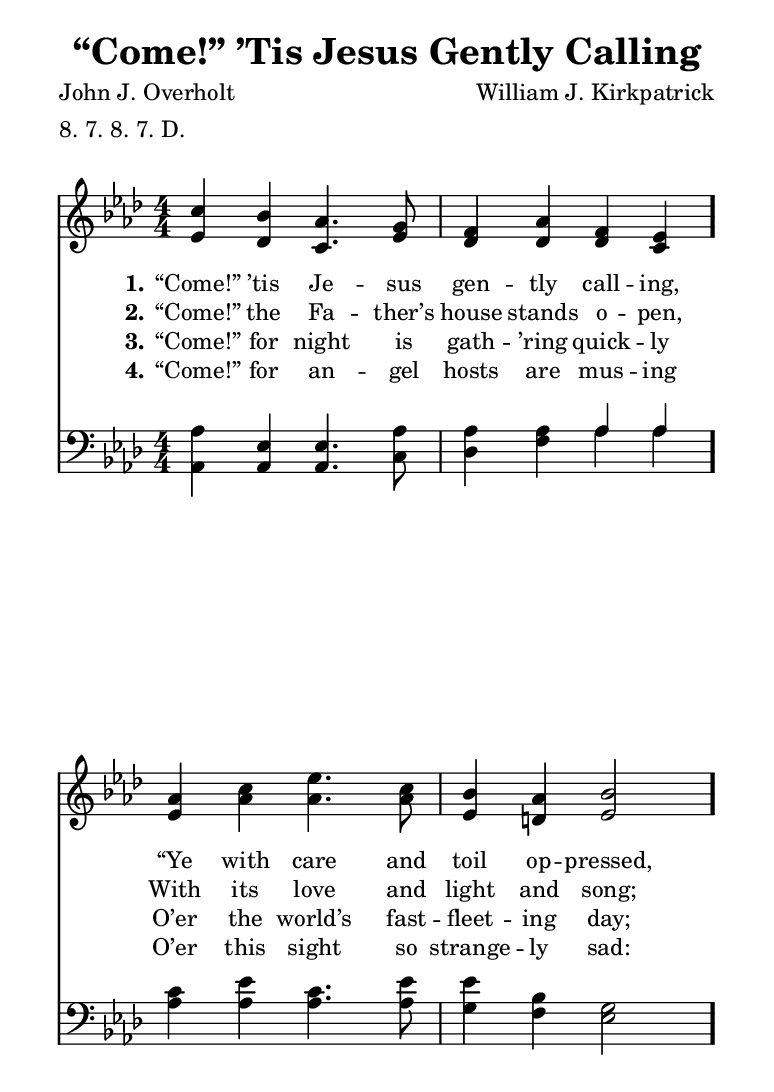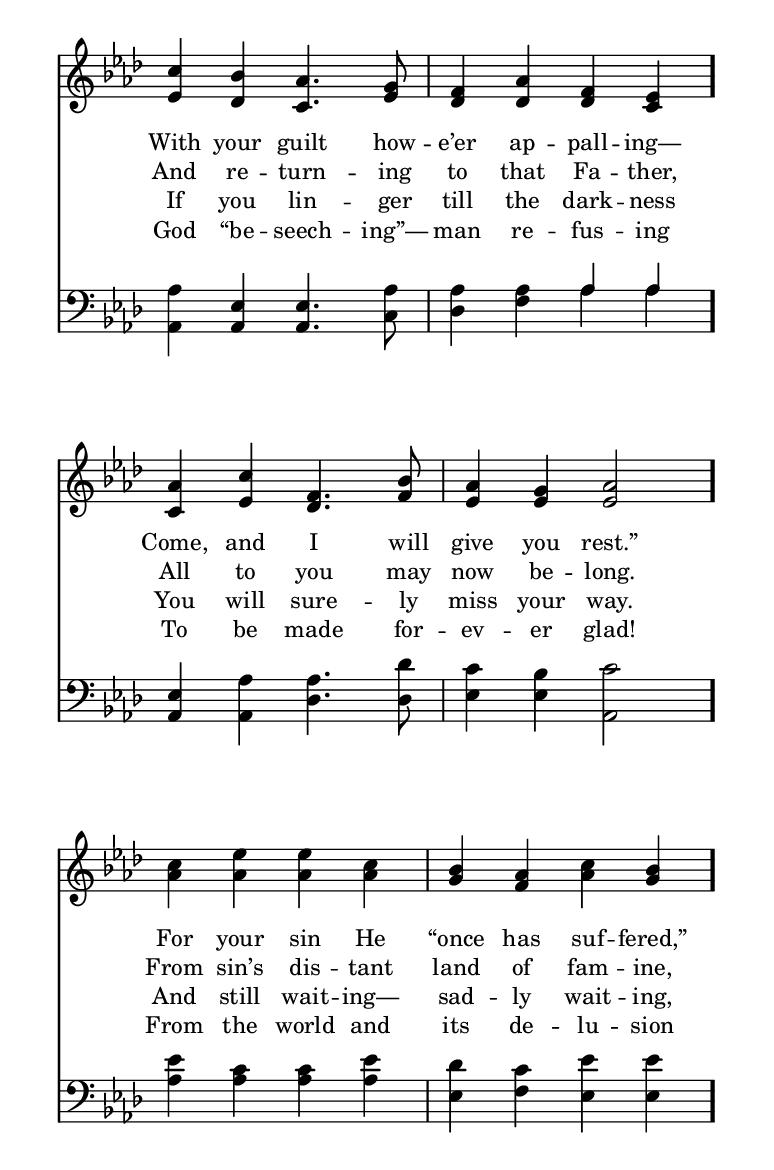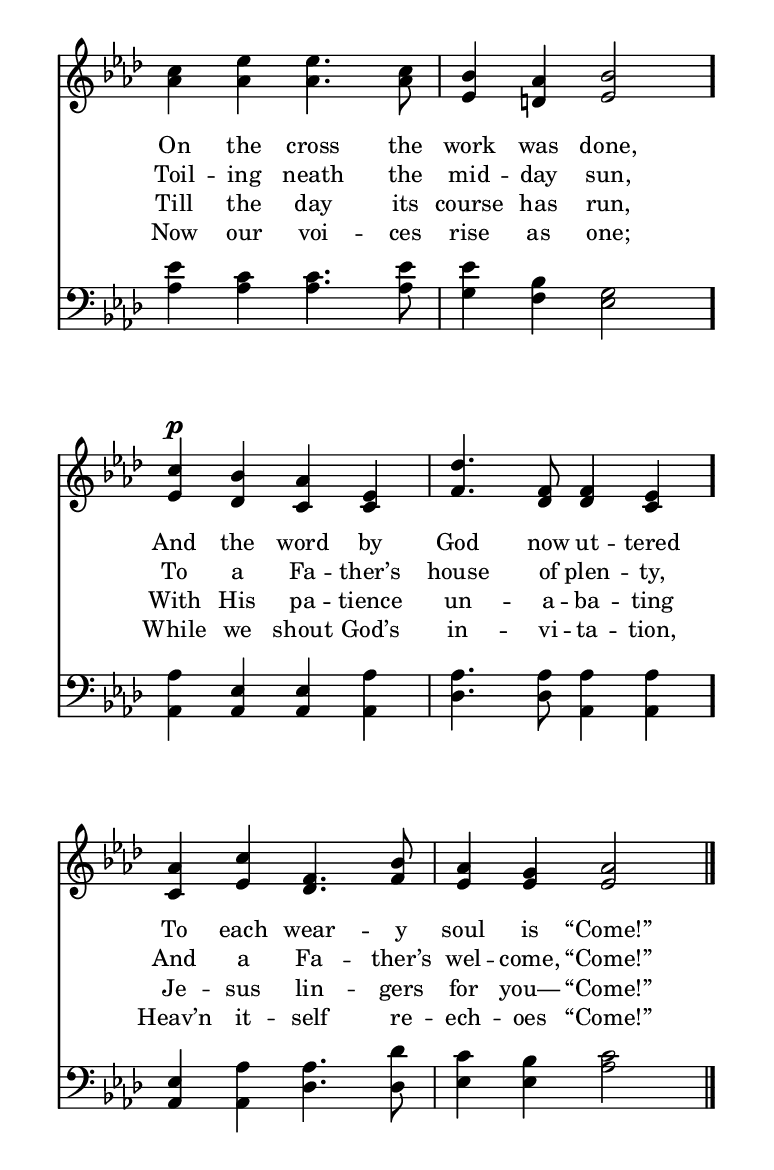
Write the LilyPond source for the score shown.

\include "common/global.ily"
\paper {
  \include "common/paper.ily"
}

\header{
  %gospel
  hymnnumber = "1"
  title = "“Come!” ’Tis Jesus Gently Calling"
  tunename = "Trust in Jesus" % original has "’Tis So Sweet to Trust in Jesus"
  meter = "8. 7. 8. 7. D."
  poet = "John J. Overholt" % see https://hymnary.org/text/come_tis_jesus_gently_calling_ye_with_ca % original has "Annie S. Ormsby"
  composer = "William J. Kirkpatrick" % see https://hymnary.org/tune/trust_in_jesus_kirkpatrick
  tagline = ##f
}

% for fermata in MIDI
ta = { \tempo 4=90 }
tb = { \tempo 4=45 }

global = {
  \include "common/overrides.ily"
  \override Staff.TimeSignature.style = #'numbered
  \time 4/4
  \override Score.MetronomeMark.transparent = ##t % hide all fermata changes too
  \ta
  \key aes \major
  \autoBeamOff
}

notesSoprano = {
\global
\relative a' {
  c4 bes aes4. g8 f4 aes f ees     | aes4 c ees4. c8 bes4 aes bes2
  c4 bes aes4. g8 f4 aes f ees     | aes4 c f,4. bes8 aes4 g aes2
  c4 ees ees c bes aes c bes       | c ees ees4. c8 bes4 aes bes2
  % TODO actually make MIDI output soft
  % Used to use c4^\p here but that made only the soprano soft, and putting it
  % in every voice resulted in too many p's.
  c4^\markup { \dynamic p } bes aes ees des'4. f,8 f4 ees | aes c f,4. bes8 aes4 g aes2

\bar "|."
}
}

notesAlto = {
\global
\relative e' {

  ees4 des c4. ees8 des4 des des c | ees4 aes aes4. aes8 ees4 d ees2
  ees4 des c4. ees8 des4 des des c | c4 ees des4. f8 ees4 ees ees2
  aes4 aes aes aes g f aes g       | aes aes aes4. aes8 ees4 d ees2
  ees4 des c c f4. des8 des4 c     | c ees des4. f8 ees4 ees ees2

}
}

notesTenor = {
\global
\relative a {

  aes4 ees ees4. aes8 aes4 aes aes aes | c4 ees c4. ees8 ees4 bes g2
  aes4 ees ees4. aes8 aes4 aes aes aes | ees4 aes aes4. des8 c4 bes c2
  ees4 c c ees des c ees ees           | ees c c4. ees8 ees4 bes g2
  aes4 ees ees aes aes4. aes8 aes4 aes | ees aes aes4. des8 c4 bes c2

}
}

notesBass = {
\global
\relative a, {

  aes4 aes aes4. c8 des4 f aes aes  | aes4 aes aes4. aes8 g4 f ees2
  aes,4 aes aes4. c8 des4 f aes aes | aes,4 aes des4. des8 ees4 ees aes,2
  aes'4 aes aes aes ees f ees ees   | aes aes aes4. aes8 g4 f ees2
  aes,4 aes aes aes des4. des8 aes4 aes | aes aes des4. des8 ees4 ees aes2

}
}

wordsA = \lyricmode {
\set stanza = "1."

“Come!” ’tis Je -- sus gen -- tly call -- ing, \bar "."
“Ye with care and toil op -- pressed, \bar "."
With your guilt how -- e’er ap -- pall -- ing— \bar "."
Come, and I will give you rest.” \bar "."
For your sin He “once has suf -- fered,” \bar "."
On the cross the work was done, \bar "."
And the word by God now ut -- tered \bar "."
To each wear -- y soul is “Come!” \bar "."

}

wordsB = \lyricmode {
\set stanza = "2."

“Come!” the Fa -- ther’s house stands o -- pen,
With its love and light and song;
And re -- turn -- ing to that Fa -- ther,
All to you may now be -- long.
From sin’s dis -- tant land of fam -- ine,
Toil -- ing neath the mid -- day sun,
To a Fa -- ther’s house of plen -- ty,
And a Fa -- ther’s wel -- come, “Come!”

}

wordsC = \lyricmode {
\set stanza = "3."

“Come!” for night is gath -- ’ring quick -- ly
O’er the world’s fast -- fleet -- ing day;
If you lin -- ger till the dark -- ness
You will sure -- ly miss your way.
And still wait -- ing— sad -- ly wait -- ing,
Till the day its course has run,
With His pa -- tience un -- a -- ba -- ting
Je -- sus lin -- gers for you— “Come!”

}

wordsD = \lyricmode {
\set stanza = "4."

“Come!” for an -- gel hosts are mus -- ing
O’er this sight so strange -- ly sad:
God “be -- seech -- ing”— man re -- fus -- ing
To be made for -- ev -- er glad!
From the world and its de -- lu -- sion
Now our voi -- ces rise as one;
While we shout God’s in -- vi -- ta -- tion,
Heav’n it -- self re -- ech -- oes “Come!”

}

\score {
  \context ChoirStaff <<
    \context Staff = upper <<
      \set Staff.autoBeaming = ##f
      \set ChoirStaff.systemStartDelimiter = #'SystemStartBar
      \set ChoirStaff.printPartCombineTexts = ##f
      \partcombine #'(2 . 11) \notesSoprano \notesAlto
      \context NullVoice = sopranos { \voiceOne << \notesSoprano >> }
      \context Lyrics = one   \lyricsto sopranos \wordsA
      \context Lyrics = two   \lyricsto sopranos \wordsB
      \context Lyrics = three \lyricsto sopranos \wordsC
      \context Lyrics = four  \lyricsto sopranos \wordsD
    >>
    \context Staff = men <<
      \set Staff.autoBeaming = ##f
      \clef bass
      \set ChoirStaff.printPartCombineTexts = ##f
      \partcombine #'(2 . 11) \notesTenor \notesBass
    >>
  >>
  \layout {
    \include "common/layout.ily"
  }
  #(cond ((ly:get-option 'eog-midi-permitted) #{ \midi{
    \include "common/midi.ily"
  } #}))
}

\version "2.19.49"  % necessary for upgrading to future LilyPond versions.

% vi:set et ts=2 sw=2 ai nocindent syntax=lilypond:
